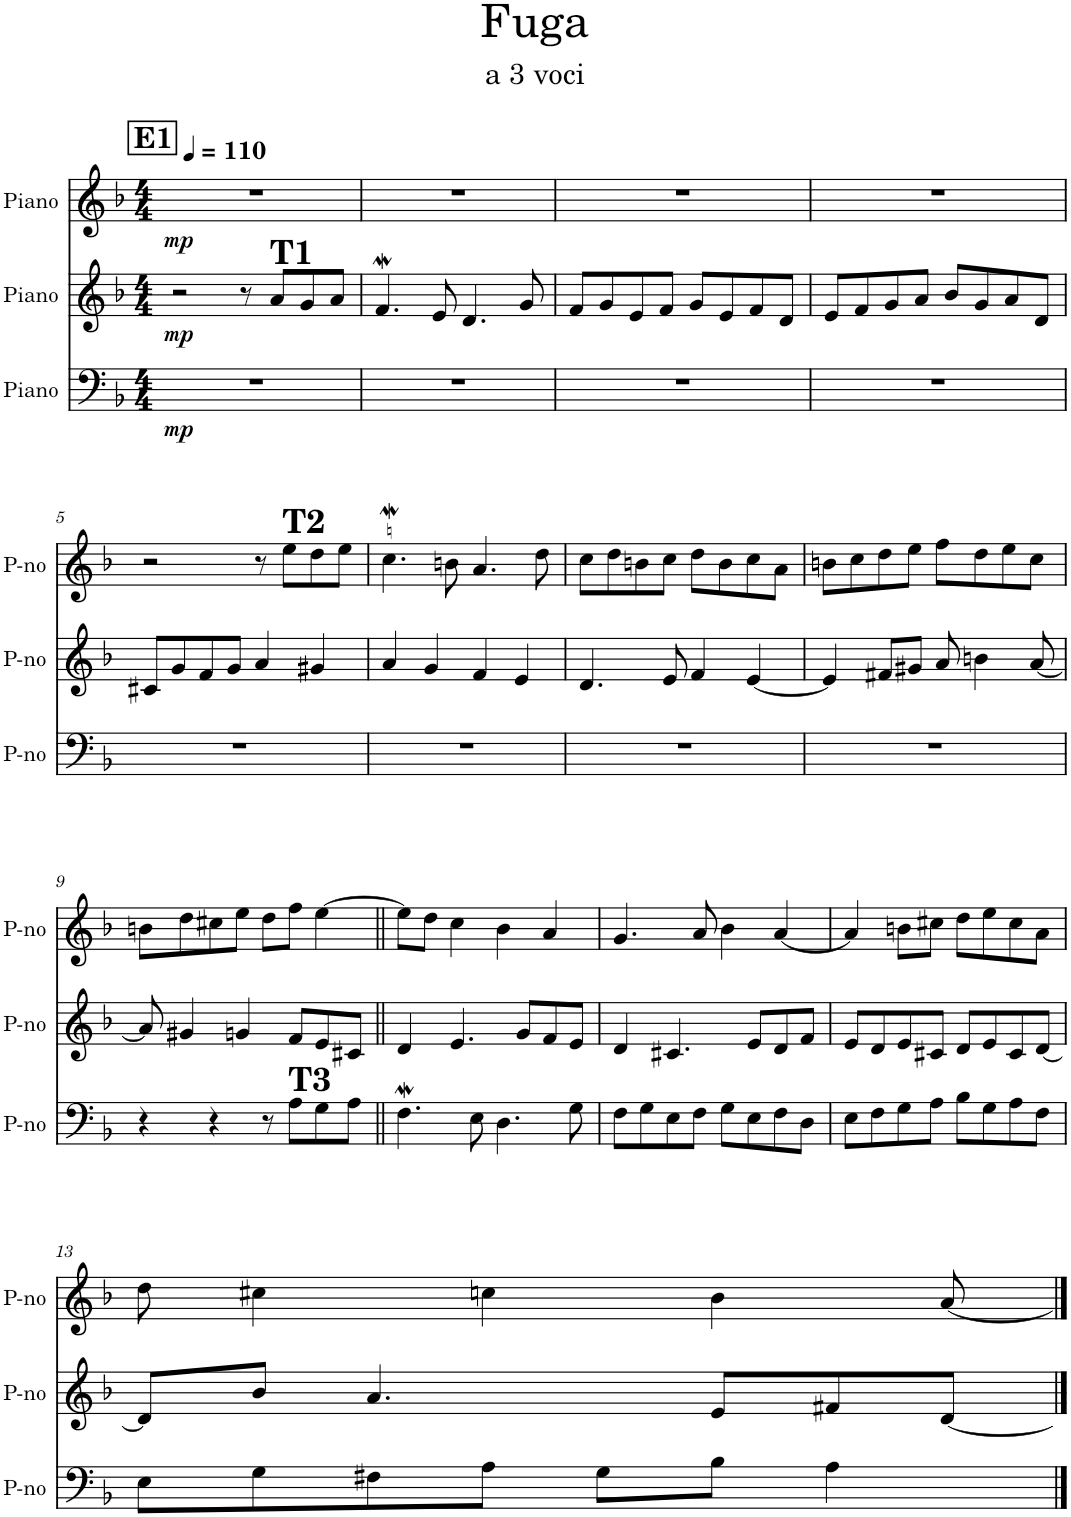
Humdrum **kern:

**kern	**dynam	**kern	**dynam	**kern	**dynam
*part3	*part3	*part2	*part2	*part1	*part1
*staff3	*staff3	*staff2	*staff2	*staff1	*staff1
*I"Piano	*	*I"Piano	*	*I"Piano	*
*I'P-no	*	*I'P-no	*	*I'P-no	*
*clefF4	*	*clefG2	*	*clefG2	*
*k[b-]	*	*k[b-]	*	*k[b-]	*
*M4/4	*	*M4/4	*	*M4/4	*
*MM110	*	*MM110	*	*MM110	*
!!LO:REH:place=s1:a:B:cj:fs=14:t=E1
=1	=1	=1	=1	=1	=1
!	!LO:DY:b	!	!LO:DY:b	!	!LO:DY:b
1r	mp	2r	mp	1r	mp
.	.	8r	.	.	.
!	!	!LO:TX:a:B:t=T1	!	!	!
.	.	8a/L	.	.	.
.	.	8g/	.	.	.
.	.	8a/J	.	.	.
=2	=2	=2	=2	=2	=2
1r	.	4.fw/	.	1r	.
.	.	8e/	.	.	.
.	.	4.d/	.	.	.
.	.	8g/	.	.	.
=3	=3	=3	=3	=3	=3
1r	.	8f/L	.	1r	.
.	.	8g/	.	.	.
.	.	8e/	.	.	.
.	.	8f/J	.	.	.
.	.	8g/L	.	.	.
.	.	8e/	.	.	.
.	.	8f/	.	.	.
.	.	8d/J	.	.	.
=4	=4	=4	=4	=4	=4
1r	.	8e/L	.	1r	.
.	.	8f/	.	.	.
.	.	8g/	.	.	.
.	.	8a/J	.	.	.
.	.	8b-/L	.	.	.
.	.	8g/	.	.	.
.	.	8a/	.	.	.
.	.	8d/J	.	.	.
!!LO:LB:g=z
=5	=5	=5	=5	=5	=5
1r	.	8c#X/L	.	2r	.
.	.	8g/	.	.	.
.	.	8f/	.	.	.
.	.	8g/J	.	.	.
.	.	4a/	.	8r	.
!	!	!	!	!LO:TX:a:B:t=T2	!
.	.	.	.	8ee\L	.
.	.	4g#X/	.	8dd\	.
.	.	.	.	8ee\J	.
=6	=6	=6	=6	=6	=6
1r	.	4a/	.	4.ccw\	.
.	.	4g/	.	.	.
.	.	.	.	8bn\	.
.	.	4f/	.	4.a/	.
.	.	4e/	.	.	.
.	.	.	.	8dd\	.
=7	=7	=7	=7	=7	=7
1r	.	4.d/	.	8cc\L	.
.	.	.	.	8dd\	.
.	.	.	.	8bn\	.
.	.	8e/	.	8cc\J	.
.	.	4f/	.	8dd\L	.
.	.	.	.	8b\	.
.	.	[4e/	.	8cc\	.
.	.	.	.	8a\J	.
=8	=8	=8	=8	=8	=8
1r	.	4e/]	.	8bn\L	.
.	.	.	.	8cc\	.
.	.	8f#X/L	.	8dd\	.
.	.	8g#X/J	.	8ee\J	.
.	.	8a/	.	8ff\L	.
.	.	4bn\	.	8dd\	.
.	.	.	.	8ee\	.
.	.	[8a/	.	8cc\J	.
!!LO:LB:g=z
=9	=9	=9	=9	=9	=9
4r	.	8a/]	.	8bn\L	.
.	.	4g#X/	.	8dd\	.
4r	.	.	.	8cc#X\	.
.	.	4gn/	.	8ee\J	.
8r	.	.	.	8dd\L	.
!LO:TX:a:B:t=T3	!	!	!	!	!
8A\L	.	8f/L	.	8ff\J	.
8G\	.	8e/	.	[4ee\	.
8A\J	.	8c#X/J	.	.	.
=10||	=10||	=10||	=10||	=10||	=10||
4.Fw\	.	4d/	.	8ee\L]	.
.	.	.	.	8dd\J	.
.	.	4.e/	.	4cc\	.
8E\	.	.	.	.	.
4.D\	.	.	.	4b-\	.
.	.	8g/L	.	.	.
.	.	8f/	.	4a/	.
8G\	.	8e/J	.	.	.
=11	=11	=11	=11	=11	=11
8F\L	.	4d/	.	4.g/	.
8G\	.	.	.	.	.
8E\	.	4.c#X/	.	.	.
8F\J	.	.	.	8a/	.
8G\L	.	.	.	4b-\	.
8E\	.	8e/L	.	.	.
8F\	.	8d/	.	[4a/	.
8D\J	.	8f/J	.	.	.
=12	=12	=12	=12	=12	=12
8E\L	.	8e/L	.	4a/]	.
8F\	.	8d/	.	.	.
8G\	.	8e/	.	8bn\L	.
8A\J	.	8c#X/J	.	8cc#X\J	.
8B-\L	.	8d/L	.	8dd\L	.
8G\	.	8e/	.	8ee\	.
8A\	.	8c#/	.	8cc#\	.
8F\J	.	[8d/J	.	8a\J	.
!!LO:LB:g=z
=13	=13	=13	=13	=13	=13
8E\L	.	8d/L]	.	8dd\	.
8G\	.	8b-/J	.	4cc#X\	.
8F#X\	.	4.a/	.	.	.
8A\J	.	.	.	4ccn\	.
8G\L	.	.	.	.	.
8B-\J	.	8e/L	.	4b-\	.
4A\	.	8f#X/	.	.	.
.	.	[8d/J	.	[8a/	.
==	==	==	==	==	==
*-	*-	*-	*-	*-	*-
